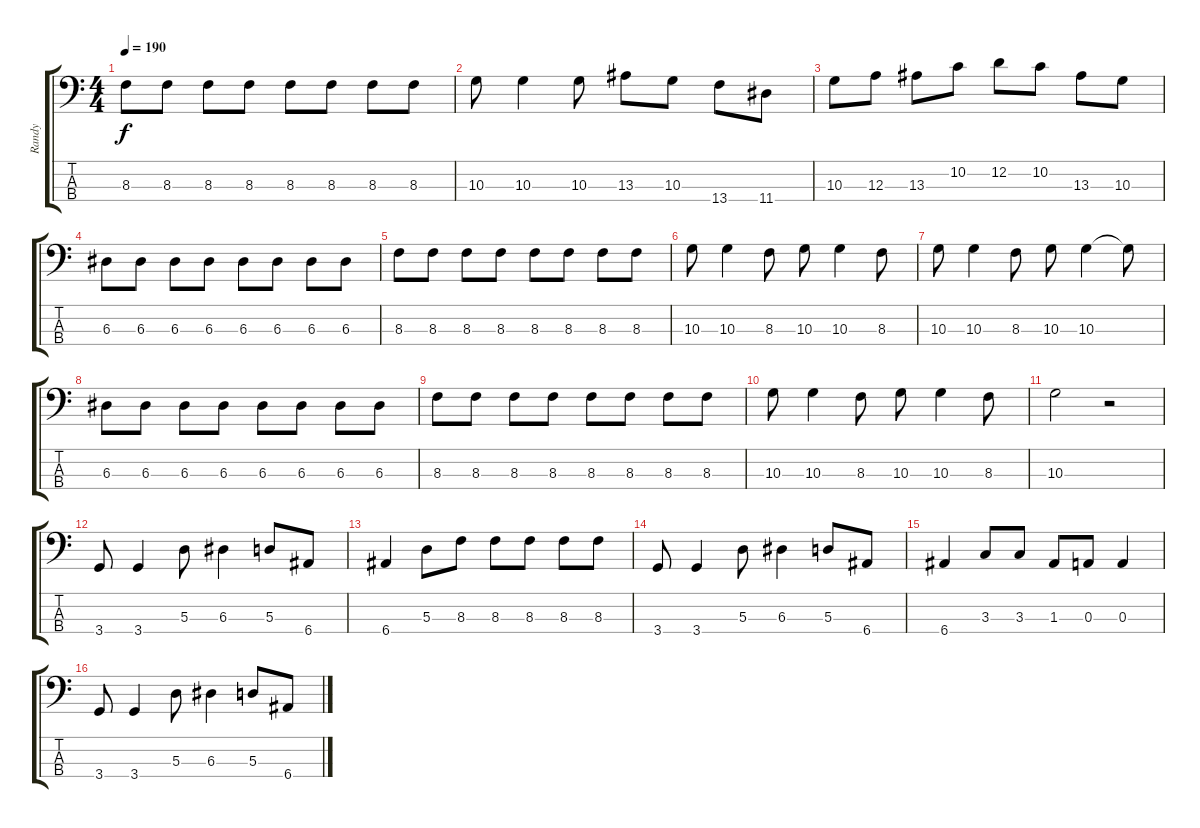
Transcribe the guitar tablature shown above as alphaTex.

\track ("Randy" "Randy") {instrument electricbasspick}
\staff {score tabs}
\tuning (G2 D2 A1 E1) {hide}
\ts (4 4)
\tempo 190
\clef f4
\ks c
8.3.8{dy f} 8.3.8 8.3.8 8.3.8 8.3.8 8.3.8 8.3.8 8.3.8 |
10.3.8 10.3.4 10.3.8 13.3.8 10.3.8 13.4.8 11.4.8 |
10.3.8 12.3.8 13.3.8 10.2.8 12.2.8 10.2.8 13.3.8 10.3.8 |
6.3.8 6.3.8 6.3.8 6.3.8 6.3.8 6.3.8 6.3.8 6.3.8 |
8.3.8 8.3.8 8.3.8 8.3.8 8.3.8 8.3.8 8.3.8 8.3.8 |
10.3.8 10.3.4 8.3.8 10.3.8 10.3.4 8.3.8 |
10.3.8 10.3.4 8.3.8 10.3.8 10.3.4 10.3{t}.8 |
6.3.8 6.3.8 6.3.8 6.3.8 6.3.8 6.3.8 6.3.8 6.3.8 |
8.3.8 8.3.8 8.3.8 8.3.8 8.3.8 8.3.8 8.3.8 8.3.8 |
10.3.8 10.3.4 8.3.8 10.3.8 10.3.4 8.3.8 |
10.3.2 r.2 |
3.4.8 3.4.4 5.3.8 6.3.4 5.3.8 6.4.8 |
6.4.4 5.3.8 8.3.8 8.3.8 8.3.8 8.3.8 8.3.8 |
3.4.8 3.4.4 5.3.8 6.3.4 5.3.8 6.4.8 |
6.4.4 3.3.8 3.3.8 1.3.8 0.3.8 0.3.4 |
3.4.8 3.4.4 5.3.8 6.3.4 5.3.8 6.4.8
